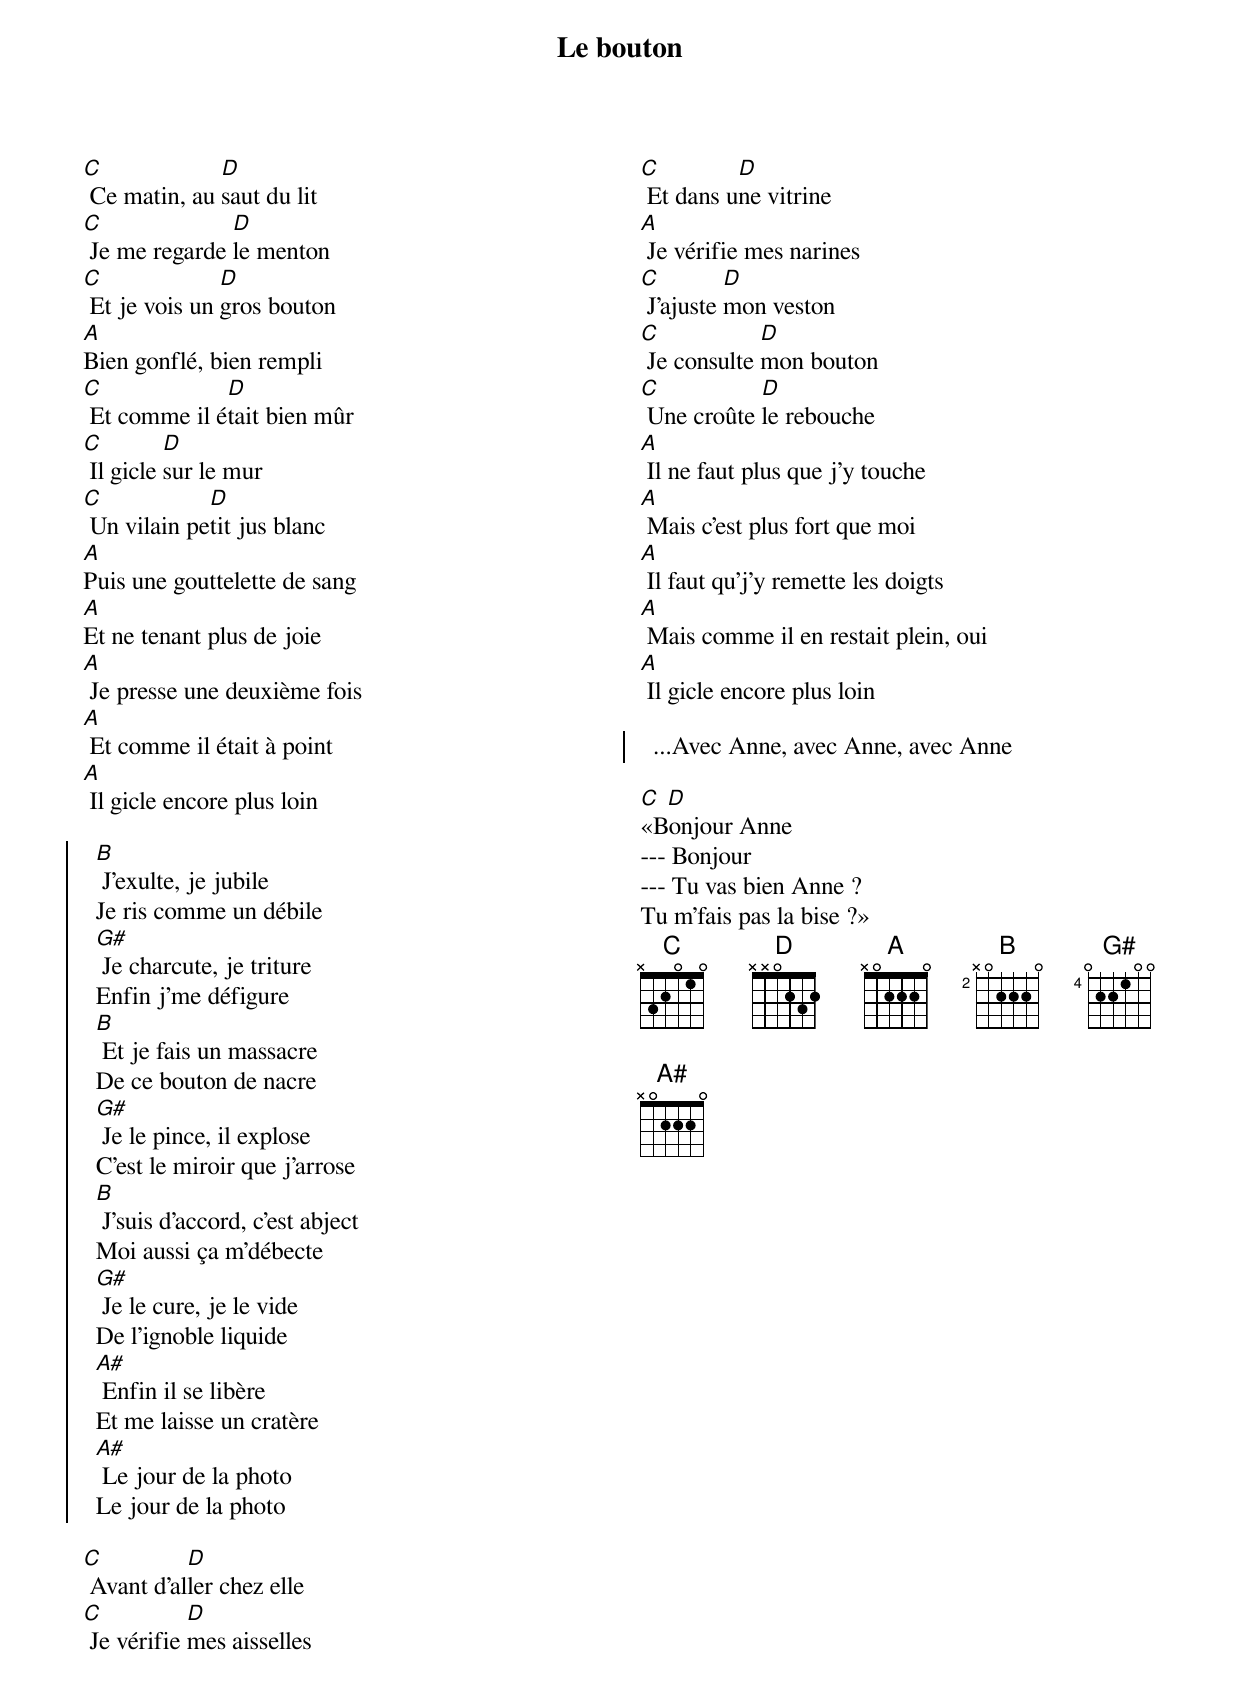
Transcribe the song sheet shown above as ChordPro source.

{title: Le bouton}
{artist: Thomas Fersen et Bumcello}
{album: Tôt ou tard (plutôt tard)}
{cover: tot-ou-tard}
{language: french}
{columns: 2}
{define: C frets X 3 2 0 1 0}
{define: D frets X X 0 2 3 2}
{define: A frets X 0 2 2 2 0}
{define: B base-fret 2 frets X 0 2 2 2 0}
{define: G# base-fret 4 frets 0 2 2 1 0 0}
{define: A# base-fret 1 frets X 0 2 2 2 0}
{define: C frets 0 0 0 3}
{define: D frets 2 2 2 0}
{define: A frets 2 1 0 0}
{define: B base-fret 2 frets 2 1 0 0}
{define: G# base-fret 3 frets 2 0 1 0}
{define: A# base-fret 1 frets 2 1 0 0}

[C] Ce matin, au [D]saut du lit
[C] Je me regarde [D]le menton
[C] Et je vois un [D]gros bouton
[A]Bien gonflé, bien rempli
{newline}
[C] Et comme il é[D]tait bien mûr
[C] Il gicle [D]sur le mur
[C] Un vilain pe[D]tit jus blanc
[A]Puis une gouttelette de sang
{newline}
[A]Et ne tenant plus de joie
[A] Je presse une deuxième fois
[A] Et comme il était à point
[A] Il gicle encore plus loin

{start_of_chorus}
  [B] J'exulte, je jubile
  Je ris comme un débile
  [G#] Je charcute, je triture
  Enfin j'me défigure
  [B] Et je fais un massacre
  De ce bouton de nacre
  [G#] Je le pince, il explose
  C'est le miroir que j'arrose
  [B] J'suis d'accord, c'est abject
  Moi aussi ça m'débecte
  [G#] Je le cure, je le vide
  De l'ignoble liquide
  [A#] Enfin il se libère
  Et me laisse un cratère
  [A#] Le jour de la photo
  Le jour de la photo
{end_of_chorus}

[C] Avant d'al[D]ler chez elle
[C] Je vérifie [D]mes aisselles
[C] Et dans u[D]ne vitrine
[A] Je vérifie mes narines
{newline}
[C] J'ajuste [D]mon veston
[C] Je consulte [D]mon bouton
[C] Une croûte [D]le rebouche
[A] Il ne faut plus que j'y touche
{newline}
[A] Mais c'est plus fort que moi
[A] Il faut qu'j'y remette les doigts
[A] Mais comme il en restait plein, oui
[A] Il gicle encore plus loin

{start_of_chorus}
  ...Avec Anne, avec Anne, avec Anne
{end_of_chorus}

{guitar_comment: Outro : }
[C] [D]
«Bonjour Anne
--- Bonjour
--- Tu vas bien Anne ?
Tu m'fais pas la bise ?»
